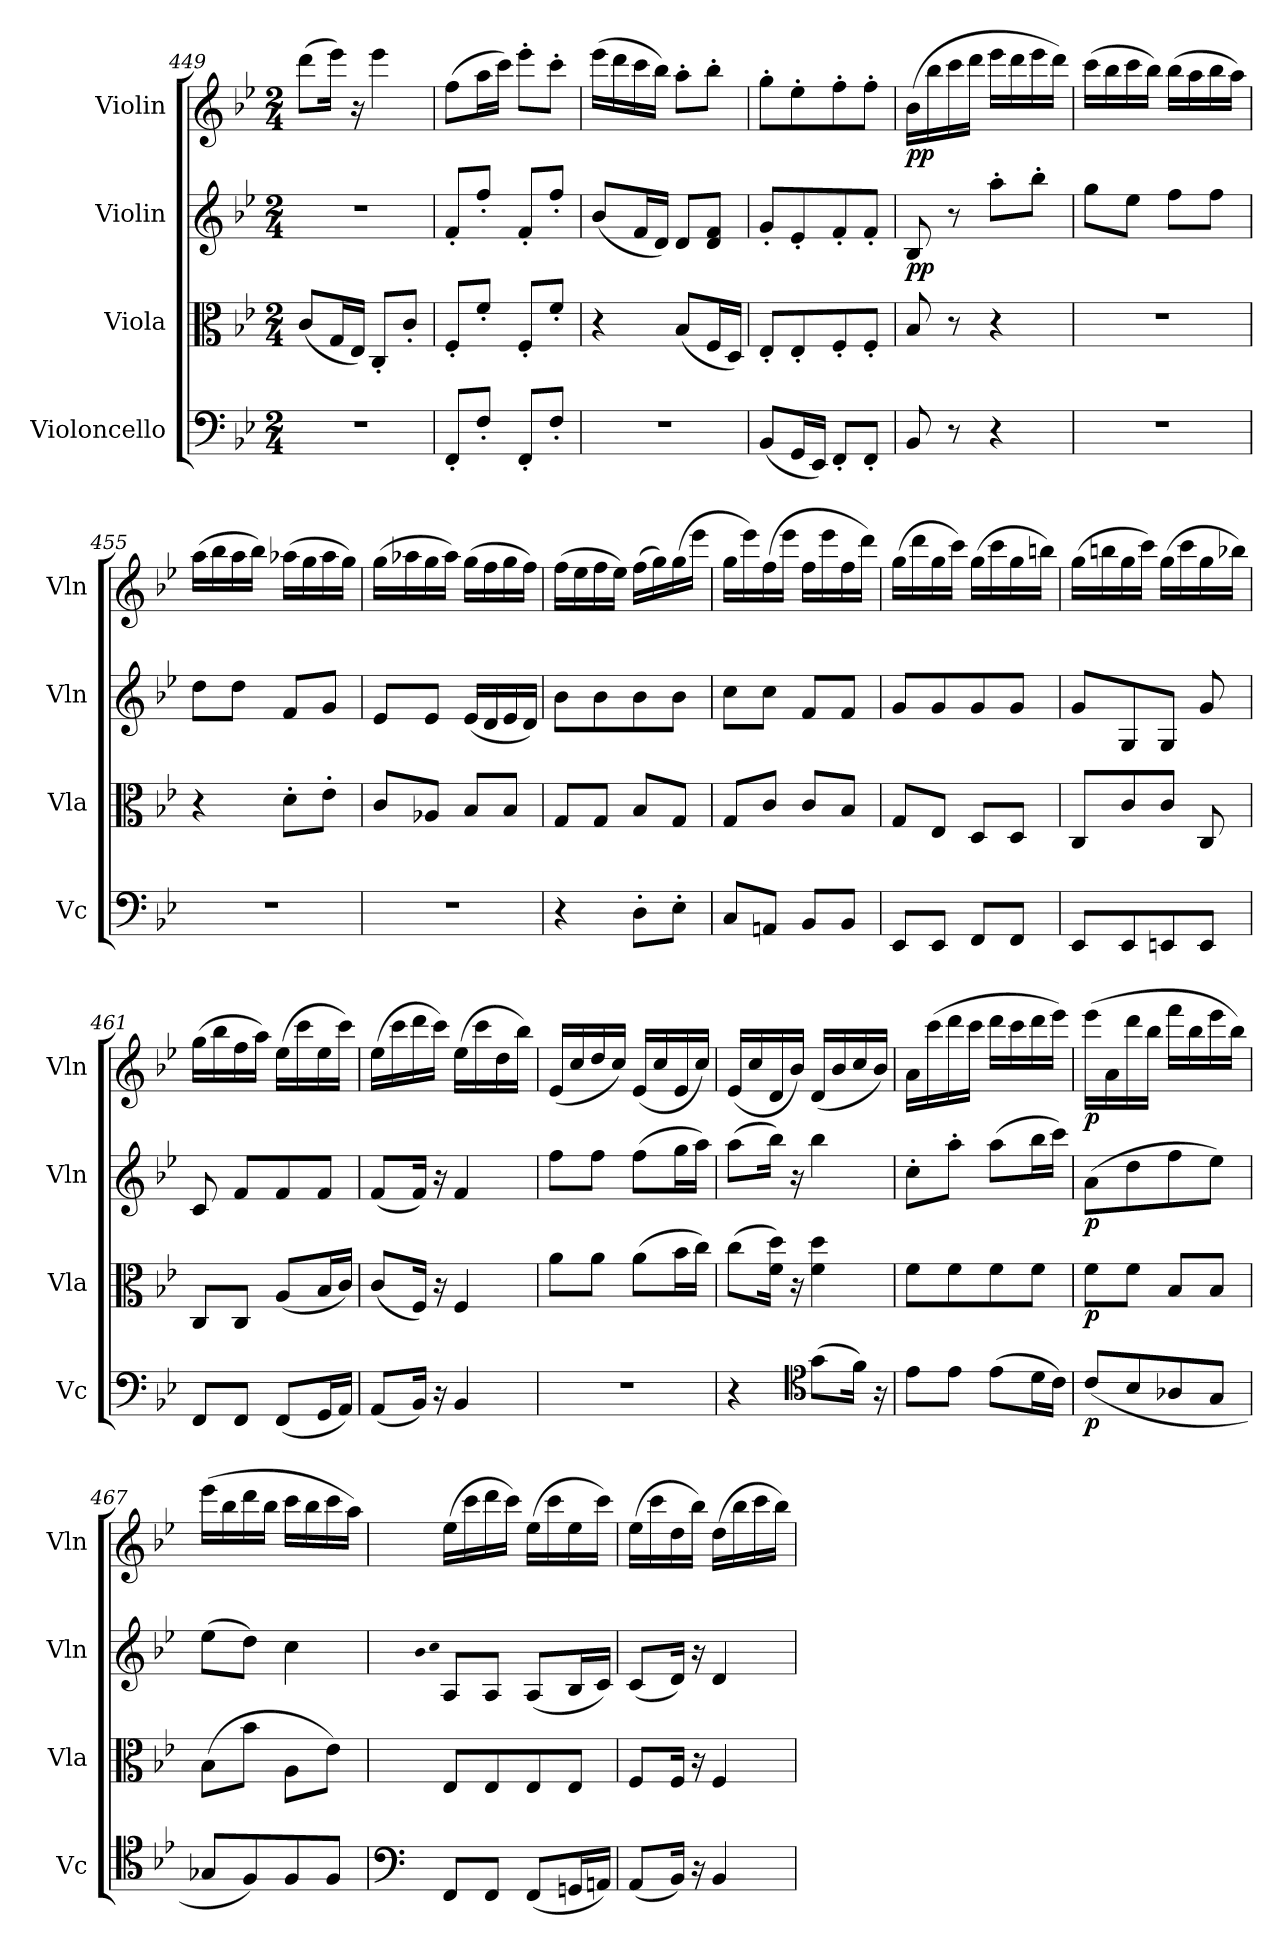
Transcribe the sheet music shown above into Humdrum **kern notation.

**kern	**dynam	**kern	**dynam	**kern	**dynam	**kern	**dynam
*part4	*part4	*part3	*part3	*part2	*part2	*part1	*part1
*staff4	*staff4	*staff3	*staff3	*staff2	*staff2	*staff1	*staff1
*I"Violoncello	*	*I"Viola	*	*I"Violin	*	*I"Violin	*
*I'Vc	*	*I'Vla	*	*I'Vln	*	*I'Vln	*
*clefF4	*	*clefC3	*	*clefG2	*	*clefG2	*
*k[b-e-]	*	*k[b-e-]	*	*k[b-e-]	*	*k[b-e-]	*
*M2/4	*	*M2/4	*	*M2/4	*	*M2/4	*
=449	=449	=449	=449	=449	=449	=449	=449
2r	.	(8c/L	.	2r	.	(8ddd\L	.
.	.	16G/L	.	.	.	16eee-\Jk)	.
.	.	16E-/JJ)	.	.	.	16r	.
.	.	8C'/L	.	.	.	4eee-\	.
.	.	8c'/J	.	.	.	.	.
=450	=450	=450	=450	=450	=450	=450	=450
8FF'/L	.	8F'/L	.	8f'/L	.	(8ff\L	.
8F'/J	.	8f'/J	.	8ff'/J	.	16aa\L	.
.	.	.	.	.	.	16ccc\JJ)	.
8FF'/L	.	8F'/L	.	8f'/L	.	8eee-'\L	.
8F'/J	.	8f'/J	.	8ff'/J	.	8ccc'\J	.
=451	=451	=451	=451	=451	=451	=451	=451
2r	.	4r	.	(8b-/L	.	(16eee-\LL	.
.	.	.	.	.	.	16ddd\	.
.	.	.	.	16f/L	.	16ccc\	.
.	.	.	.	16d/JJ)	.	16bb-\JJ)	.
.	.	(8B-/L	.	8d/L	.	8aa'\L	.
.	.	16F/L	.	8d/ 8f/J	.	8bb-'\J	.
.	.	16D/JJ)	.	.	.	.	.
=452	=452	=452	=452	=452	=452	=452	=452
(8BB-/L	.	8E-'/L	.	8g'/L	.	8gg'\L	.
16GG/L	.	8E-'/	.	8e-'/	.	8ee-'\	.
16EE-/JJ)	.	.	.	.	.	.	.
8FF'/L	.	8F'/	.	8f'/	.	8ff'\	.
8FF'/J	.	8F'/J	.	8f'/J	.	8ff'\J	.
=453	=453	=453	=453	=453	=453	=453	=453
8BB-/	.	8B-/	.	8B-/	pp	(16b-\LL	pp
.	.	.	.	.	.	16bb-\	.
8r	.	8r	.	8r	.	16ccc\	.
.	.	.	.	.	.	16ddd\JJ	.
4r	.	4r	.	8aa'\L	.	16eee-\LL	.
.	.	.	.	.	.	16ddd\	.
.	.	.	.	8bb-'\J	.	16eee-\	.
.	.	.	.	.	.	16ddd\JJ)	.
=454	=454	=454	=454	=454	=454	=454	=454
2r	.	2r	.	8gg\L	.	(16ccc\LL	.
.	.	.	.	.	.	16bb-\	.
.	.	.	.	8ee-\J	.	16ccc\	.
.	.	.	.	.	.	16bb-\JJ)	.
.	.	.	.	8ff\L	.	(16bb-\LL	.
.	.	.	.	.	.	16aa\	.
.	.	.	.	8ff\J	.	16bb-\	.
.	.	.	.	.	.	16aa\JJ)	.
=455	=455	=455	=455	=455	=455	=455	=455
2r	.	4r	.	8dd\L	.	(16aa\LL	.
.	.	.	.	.	.	16bb-\	.
.	.	.	.	8dd\J	.	16aa\	.
.	.	.	.	.	.	16bb-\JJ)	.
.	.	8d'\L	.	8f/L	.	(16aa-X\LL	.
.	.	.	.	.	.	16gg\	.
.	.	8e-'\J	.	8g/J	.	16aa-\	.
.	.	.	.	.	.	16gg\JJ)	.
=456	=456	=456	=456	=456	=456	=456	=456
2r	.	8c/L	.	8e-/L	.	(16gg\LL	.
.	.	.	.	.	.	16aa-X\	.
.	.	8A-X/J	.	8e-/J	.	16gg\	.
.	.	.	.	.	.	16aa-\JJ)	.
.	.	8B-/L	.	(16e-/LL	.	(16gg\LL	.
.	.	.	.	16d/	.	16ff\	.
.	.	8B-/J	.	16e-/	.	16gg\	.
.	.	.	.	16d/JJ)	.	16ff\JJ)	.
=457	=457	=457	=457	=457	=457	=457	=457
4r	.	8G/L	.	8b-\L	.	(16ff\LL	.
.	.	.	.	.	.	16ee-\	.
.	.	8G/J	.	8b-\	.	16ff\	.
.	.	.	.	.	.	16ee-\JJ)	.
8D'\L	.	8B-/L	.	8b-\	.	(16ff\LL	.
.	.	.	.	.	.	16gg\)	.
8E-'\J	.	8G/J	.	8b-\J	.	(16gg\	.
.	.	.	.	.	.	16eee-\JJ	.
=458	=458	=458	=458	=458	=458	=458	=458
8C/L	.	8G/L	.	8cc\L	.	16gg\LL	.
.	.	.	.	.	.	16eee-\)	.
8AAn/J	.	8c/J	.	8cc\J	.	(16ff\	.
.	.	.	.	.	.	16eee-\JJ	.
8BB-/L	.	8c/L	.	8f/L	.	16ff\LL	.
.	.	.	.	.	.	16eee-\	.
8BB-/J	.	8B-/J	.	8f/J	.	16ff\	.
.	.	.	.	.	.	16ddd\JJ)	.
=459	=459	=459	=459	=459	=459	=459	=459
8EE-/L	.	8G/L	.	8g/L	.	(16gg\LL	.
.	.	.	.	.	.	16ddd\	.
8EE-/J	.	8E-/J	.	8g/	.	16gg\	.
.	.	.	.	.	.	16ccc\JJ)	.
8FF/L	.	8D/L	.	8g/	.	(16gg\LL	.
.	.	.	.	.	.	16ccc\	.
8FF/J	.	8D/J	.	8g/J	.	16gg\	.
.	.	.	.	.	.	16bbn\JJ)	.
=460	=460	=460	=460	=460	=460	=460	=460
8EE-/L	.	8C/L	.	8g/L	.	(16gg\LL	.
.	.	.	.	.	.	16bbn\	.
8EE-/	.	8c/	.	8G/	.	16gg\	.
.	.	.	.	.	.	16ccc\JJ)	.
8EEn/	.	8c/J	.	8G/J	.	(16gg\LL	.
.	.	.	.	.	.	16ccc\	.
8EE/J	.	8C/	.	8g/	.	16gg\	.
.	.	.	.	.	.	16bb-X\JJ)	.
=461	=461	=461	=461	=461	=461	=461	=461
8FF/L	.	8C/L	.	8c/	.	(16gg\LL	.
.	.	.	.	.	.	16bb-\	.
8FF/J	.	8C/J	.	8f/L	.	16ff\	.
.	.	.	.	.	.	16aa\JJ)	.
(8FF/L	.	(8A/L	.	8f/	.	(16ee-\LL	.
.	.	.	.	.	.	16ccc\	.
16GG/L	.	16B-/L	.	8f/J	.	16ee-\	.
16AA/JJ)	.	16c/JJ)	.	.	.	16ccc\JJ)	.
=462	=462	=462	=462	=462	=462	=462	=462
(8AA/L	.	(8c/L	.	(8f/L	.	(16ee-\LL	.
.	.	.	.	.	.	16ccc\	.
16BB-/Jk)	.	16F/Jk)	.	16f/Jk)	.	16ddd\	.
16r	.	16r	.	16r	.	16ccc\JJ)	.
4BB-/	.	4F/	.	4f/	.	(16ee-\LL	.
.	.	.	.	.	.	16ccc\	.
.	.	.	.	.	.	16dd\	.
.	.	.	.	.	.	16bb-\JJ)	.
=463	=463	=463	=463	=463	=463	=463	=463
2r	.	8a\L	.	8ff\L	.	(16e-/LL	.
.	.	.	.	.	.	16cc/	.
.	.	8a\J	.	8ff\J	.	16dd/	.
.	.	.	.	.	.	16cc/JJ)	.
.	.	(8a\L	.	(8ff\L	.	(16e-/LL	.
.	.	.	.	.	.	16cc/	.
.	.	16b-\L	.	16gg\L	.	16e-/	.
.	.	16cc\JJ)	.	16aa\JJ)	.	16cc/JJ)	.
=464	=464	=464	=464	=464	=464	=464	=464
4r	.	(8cc\L	.	(8aa\L	.	(16e-/LL	.
.	.	.	.	.	.	16cc/	.
.	.	16f\ 16dd\Jk)	.	16bb-\Jk)	.	16d/	.
.	.	16r	.	16r	.	16b-/JJ)	.
*clefC4	*	*	*	*	*	*	*
(8g\L	.	4f\ 4dd\	.	4bb-\	.	(16d/LL	.
.	.	.	.	.	.	16b-/	.
16f\Jk)	.	.	.	.	.	16cc/	.
16r	.	.	.	.	.	16b-/JJ)	.
=465	=465	=465	=465	=465	=465	=465	=465
8e-\L	.	8f\L	.	8cc'\L	.	16a\LL	.
.	.	.	.	.	.	(16ccc\	.
8e-\J	.	8f\	.	8aa'\J	.	16ddd\	.
.	.	.	.	.	.	16ccc\JJ	.
(8e-\L	.	8f\	.	(8aa\L	.	16ddd\LL	.
.	.	.	.	.	.	16ccc\	.
16d\L	.	8f\J	.	16bb-\L	.	16ddd\	.
16c\JJ)	.	.	.	16ccc\JJ)	.	16eee-\JJ)	.
=466	=466	=466	=466	=466	=466	=466	=466
(8c/L	p	8f\L	p	(8a\L	p	(16eee-\LL	p
.	.	.	.	.	.	16a\	.
8B-/	.	8f\J	.	8dd\	.	16ddd\	.
.	.	.	.	.	.	16bb-\JJ	.
8A-X/	.	8B-/L	.	8ff\	.	16fff\LL	.
.	.	.	.	.	.	16bb-\	.
8G/J	.	8B-/J	.	8ee-\J)	.	16eee-\	.
.	.	.	.	.	.	16bb-\JJ)	.
=467	=467	=467	=467	=467	=467	=467	=467
8G-X/L	.	(8B-\L	.	(8ee-\L	.	(16eee-\LL	.
.	.	.	.	.	.	16bb-\	.
8F/)	.	8b-\J	.	8dd\J)	.	16ddd\	.
.	.	.	.	.	.	16bb-\JJ	.
8F/	.	8A\L	.	4cc\	.	16ccc\LL	.
.	.	.	.	.	.	16bb-\	.
8F/J	.	8e-\J)	.	.	.	16ccc\	.
.	.	.	.	.	.	16aa\JJ)	.
=468	=468	=468	=468	=468	=468	=468	=468
*clefF4	*	*	*	*	*	*	*
.	.	.	.	qb-	.	.	.
.	.	.	.	qcc	.	.	.
8FF/L	.	8E-/L	.	8A/L	.	(16ee-\LL	.
.	.	.	.	.	.	16ccc\	.
8FF/J	.	8E-/	.	8A/J	.	16ddd\	.
.	.	.	.	.	.	16ccc\JJ)	.
(8FF/L	.	8E-/	.	(8A/L	.	(16ee-\LL	.
.	.	.	.	.	.	16ccc\	.
16GGn/L	.	8E-/J	.	16B-/L	.	16ee-\	.
16AAn/JJ)	.	.	.	16c/JJ)	.	16ccc\JJ)	.
=469	=469	=469	=469	=469	=469	=469	=469
(8AA/L	.	8F/L	.	(8c/L	.	(16ee-\LL	.
.	.	.	.	.	.	16ccc\	.
16BB-/Jk)	.	16F/Jk	.	16d/Jk)	.	16dd\	.
16r	.	16r	.	16r	.	16bb-\JJ)	.
4BB-/	.	4F/	.	4d/	.	(16dd\LL	.
.	.	.	.	.	.	16bb-\	.
.	.	.	.	.	.	16ccc\	.
.	.	.	.	.	.	16bb-\JJ)	.
=	=	=	=	=	=	=	=
*-	*-	*-	*-	*-	*-	*-	*-
